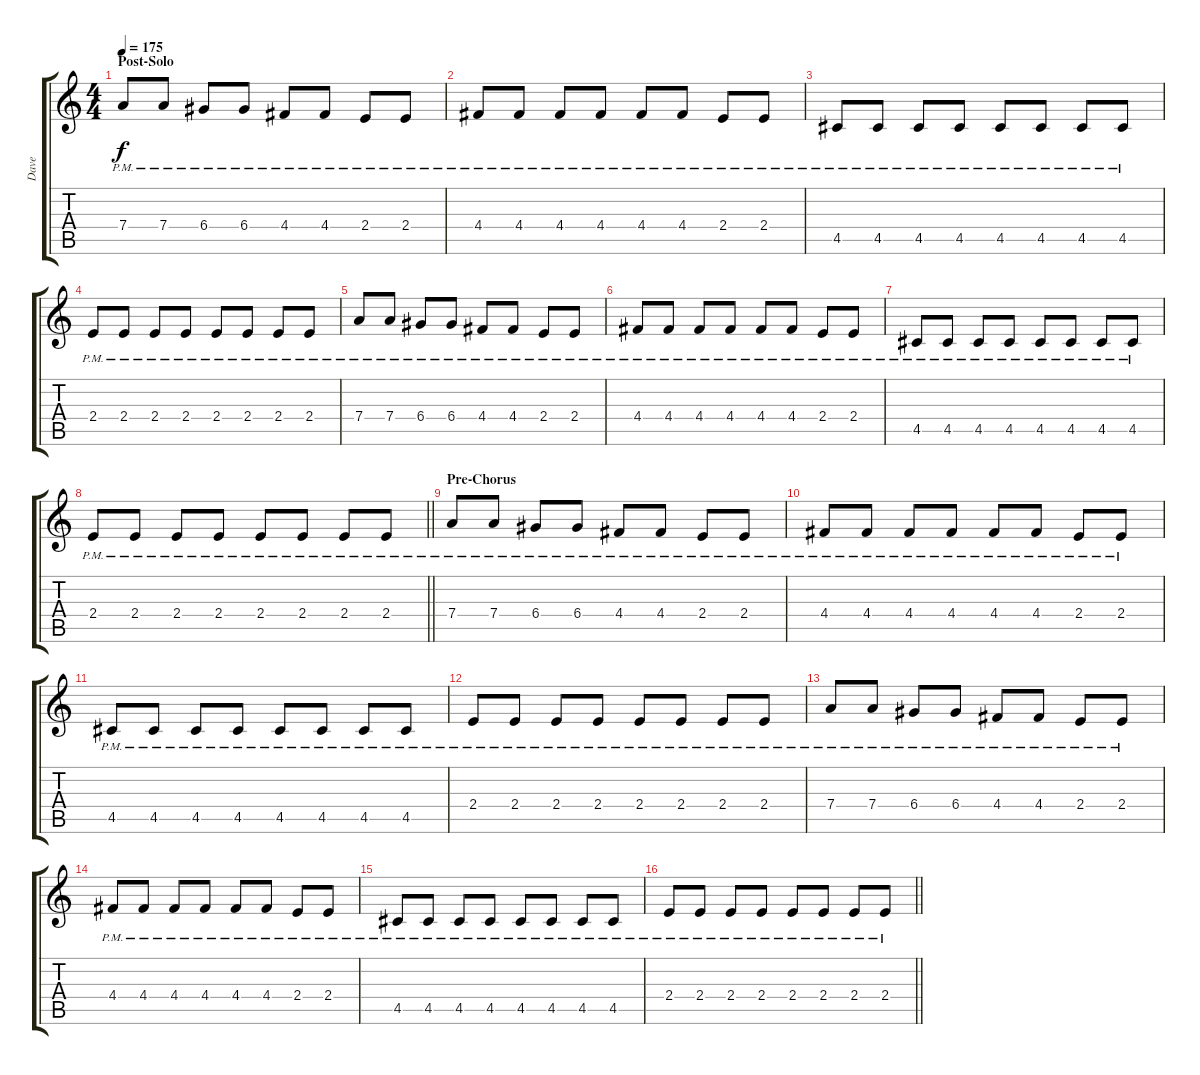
\track ("Dave" "Dave") {instrument distortionguitar}
\staff {score tabs}
\tuning (E4 B3 G3 D3 A2 D2) {hide}
\ts (4 4)
\section ("" "Post-Solo")
\tempo 175
\clef g2
\ks c
7.4{pm}.8{dy f} 7.4{pm}.8 6.4{pm}.8 6.4{pm}.8 4.4{pm}.8 4.4{pm}.8 2.4{pm}.8 2.4{pm}.8 |
4.4{pm}.8 4.4{pm}.8 4.4{pm}.8 4.4{pm}.8 4.4{pm}.8 4.4{pm}.8 2.4{pm}.8 2.4{pm}.8 |
4.5{pm}.8 4.5{pm}.8 4.5{pm}.8 4.5{pm}.8 4.5{pm}.8 4.5{pm}.8 4.5{pm}.8 4.5{pm}.8 |
2.4{pm}.8 2.4{pm}.8 2.4{pm}.8 2.4{pm}.8 2.4{pm}.8 2.4{pm}.8 2.4{pm}.8 2.4{pm}.8 |
7.4{pm}.8 7.4{pm}.8 6.4{pm}.8 6.4{pm}.8 4.4{pm}.8 4.4{pm}.8 2.4{pm}.8 2.4{pm}.8 |
4.4{pm}.8 4.4{pm}.8 4.4{pm}.8 4.4{pm}.8 4.4{pm}.8 4.4{pm}.8 2.4{pm}.8 2.4{pm}.8 |
4.5{pm}.8 4.5{pm}.8 4.5{pm}.8 4.5{pm}.8 4.5{pm}.8 4.5{pm}.8 4.5{pm}.8 4.5{pm}.8 |
\barLineRight lightlight
2.4{pm}.8 2.4{pm}.8 2.4{pm}.8 2.4{pm}.8 2.4{pm}.8 2.4{pm}.8 2.4{pm}.8 2.4{pm}.8 |
\section ("" "Pre-Chorus")
7.4{pm}.8 7.4{pm}.8 6.4{pm}.8 6.4{pm}.8 4.4{pm}.8 4.4{pm}.8 2.4{pm}.8 2.4{pm}.8 |
4.4{pm}.8 4.4{pm}.8 4.4{pm}.8 4.4{pm}.8 4.4{pm}.8 4.4{pm}.8 2.4{pm}.8 2.4{pm}.8 |
4.5{pm}.8 4.5{pm}.8 4.5{pm}.8 4.5{pm}.8 4.5{pm}.8 4.5{pm}.8 4.5{pm}.8 4.5{pm}.8 |
2.4{pm}.8 2.4{pm}.8 2.4{pm}.8 2.4{pm}.8 2.4{pm}.8 2.4{pm}.8 2.4{pm}.8 2.4{pm}.8 |
7.4{pm}.8 7.4{pm}.8 6.4{pm}.8 6.4{pm}.8 4.4{pm}.8 4.4{pm}.8 2.4{pm}.8 2.4{pm}.8 |
4.4{pm}.8 4.4{pm}.8 4.4{pm}.8 4.4{pm}.8 4.4{pm}.8 4.4{pm}.8 2.4{pm}.8 2.4{pm}.8 |
4.5{pm}.8 4.5{pm}.8 4.5{pm}.8 4.5{pm}.8 4.5{pm}.8 4.5{pm}.8 4.5{pm}.8 4.5{pm}.8 |
\barLineRight lightlight
2.4{pm}.8 2.4{pm}.8 2.4{pm}.8 2.4{pm}.8 2.4{pm}.8 2.4{pm}.8 2.4{pm}.8 2.4{pm}.8
